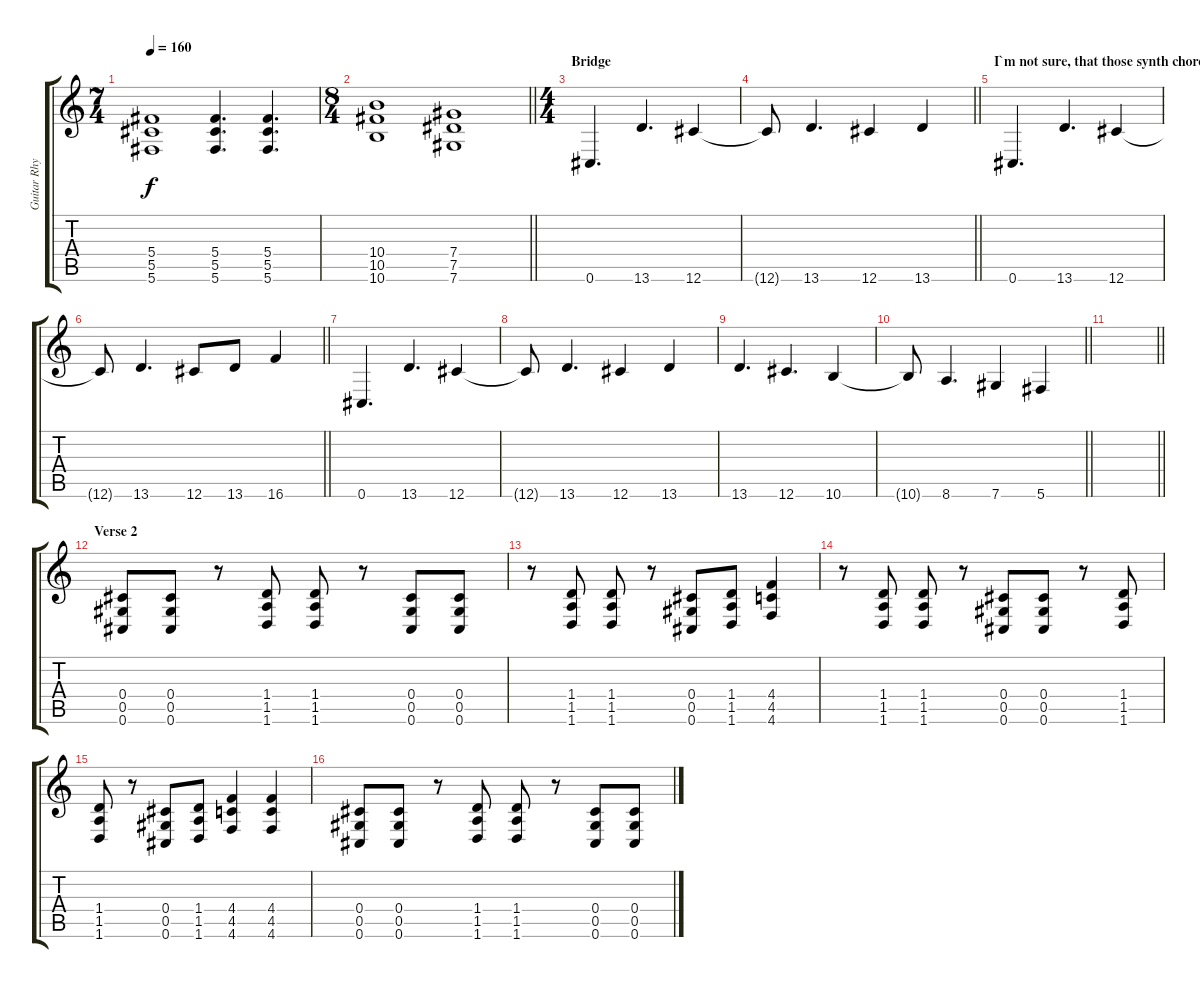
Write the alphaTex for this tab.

\track ("Guitar Rhytm" "Guitar Rhy") {instrument distortionguitar}
\staff {score tabs}
\tuning (Eb4 Bb3 Gb3 Db3 Ab2 Db2) {hide}
\ts (7 4)
\tempo 160
\clef g2
\ks c
(5.4 5.5 5.6).1{dy f} (5.4 5.5 5.6).4{d} (5.4 5.5 5.6).4{d} |
\ts (8 4)
\barLineRight lightlight
(10.4 10.5 10.6).1 (7.4 7.5 7.6).1 |
\ts (4 4)
\section ("" "Bridge")
0.6.4{d} 13.6.4{d} 12.6.4 |
\barLineRight lightlight
12.6{t}.8 13.6.4{d} 12.6.4 13.6.4 |
\section ("" "I`m not sure, that those synth chords are correct. Anyway...")
0.6.4{d} 13.6.4{d} 12.6.4 |
\barLineRight lightlight
12.6{t}.8 13.6.4{d} 12.6.8 13.6.8 16.6.4 |
0.6.4{d} 13.6.4{d} 12.6.4 |
12.6{t}.8 13.6.4{d} 12.6.4 13.6.4 |
13.6.4{d} 12.6.4{d} 10.6.4 |
\barLineRight lightlight
10.6{t}.8 8.6.4{d} 7.6.4 5.6.4 |
\section ("" "")
\barLineRight lightlight
|
\section ("" "Verse 2")
(0.4 0.5 0.6).8 (0.4 0.5 0.6).8 r.8 (1.4 1.5 1.6).8 (1.4 1.5 1.6).8 r.8 (0.4 0.5 0.6).8 (0.4 0.5 0.6).8 |
r.8 (1.4 1.5 1.6).8 (1.4 1.5 1.6).8 r.8 (0.4 0.5 0.6).8 (1.4 1.5 1.6).8 (4.4 4.5 4.6).4 |
r.8 (1.4 1.5 1.6).8 (1.4 1.5 1.6).8 r.8 (0.4 0.5 0.6).8 (0.4 0.5 0.6).8 r.8 (1.4 1.5 1.6).8 |
(1.4 1.5 1.6).8 r.8 (0.4 0.5 0.6).8 (1.4 1.5 1.6).8 (4.4 4.5 4.6).4 (4.4 4.5 4.6).4 |
(0.4 0.5 0.6).8 (0.4 0.5 0.6).8 r.8 (1.4 1.5 1.6).8 (1.4 1.5 1.6).8 r.8 (0.4 0.5 0.6).8 (0.4 0.5 0.6).8
